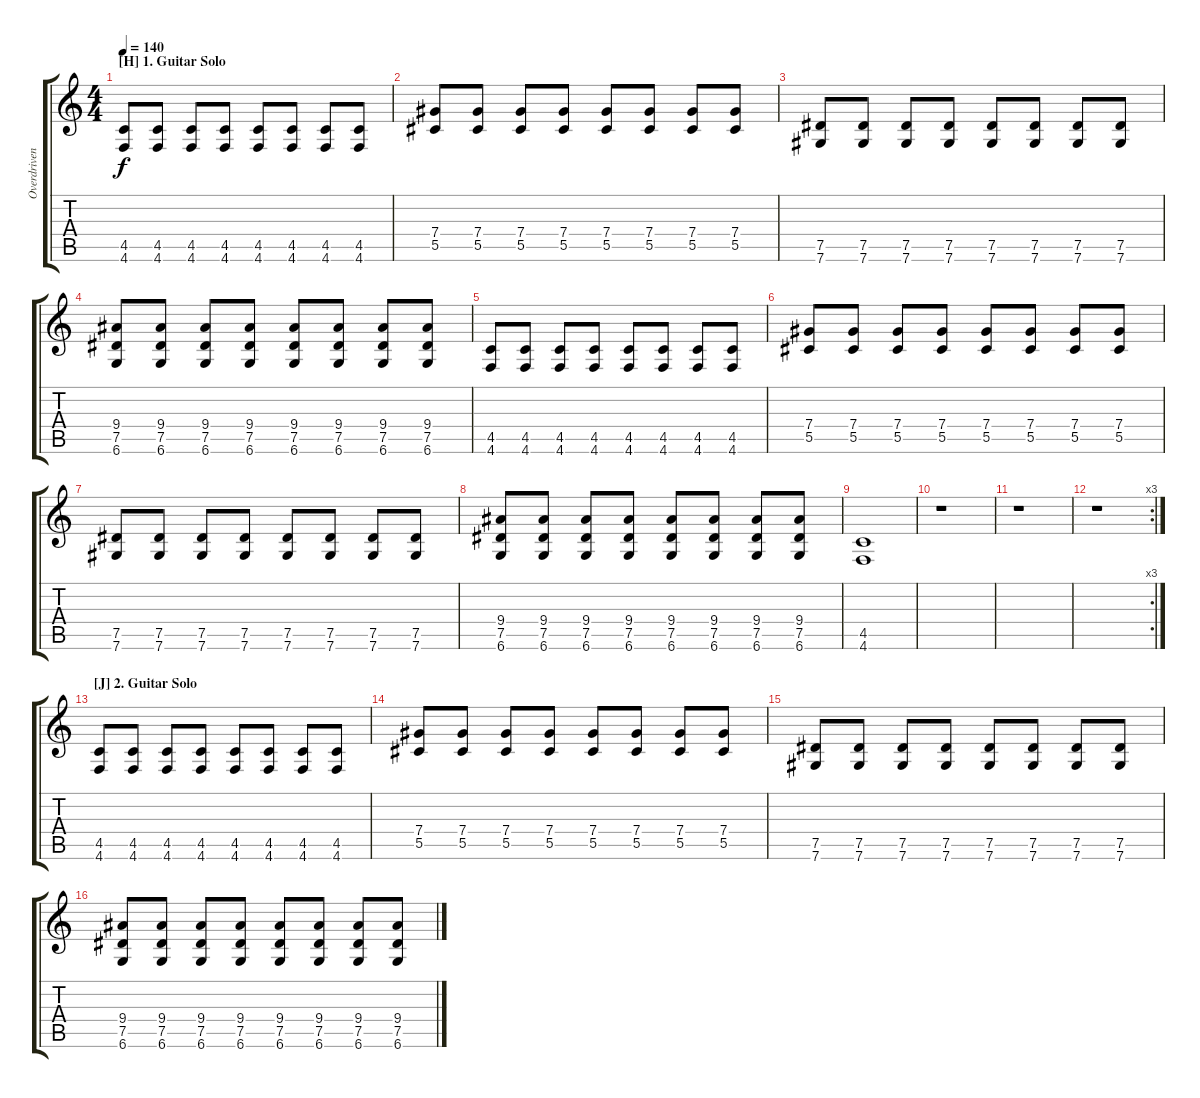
\track ("Overdriven Guitar" "Overdriven") {instrument overdrivenguitar}
\staff {score tabs}
\tuning (Eb4 Bb3 Gb3 Db3 Ab2 Db2) {hide}
\ts (4 4)
\section ("" "[H] 1. Guitar Solo")
\tempo 140
\clef g2
\ks c
(4.5 4.6).8{dy f} (4.5 4.6).8 (4.5 4.6).8 (4.5 4.6).8 (4.5 4.6).8 (4.5 4.6).8 (4.5 4.6).8 (4.5 4.6).8 |
(7.4 5.5).8 (7.4 5.5).8 (7.4 5.5).8 (7.4 5.5).8 (7.4 5.5).8 (7.4 5.5).8 (7.4 5.5).8 (7.4 5.5).8 |
(7.5 7.6).8 (7.5 7.6).8 (7.5 7.6).8 (7.5 7.6).8 (7.5 7.6).8 (7.5 7.6).8 (7.5 7.6).8 (7.5 7.6).8 |
(9.4 7.5 6.6).8 (9.4 7.5 6.6).8 (9.4 7.5 6.6).8 (9.4 7.5 6.6).8 (9.4 7.5 6.6).8 (9.4 7.5 6.6).8 (9.4 7.5 6.6).8 (9.4 7.5 6.6).8 |
(4.5 4.6).8 (4.5 4.6).8 (4.5 4.6).8 (4.5 4.6).8 (4.5 4.6).8 (4.5 4.6).8 (4.5 4.6).8 (4.5 4.6).8 |
(7.4 5.5).8 (7.4 5.5).8 (7.4 5.5).8 (7.4 5.5).8 (7.4 5.5).8 (7.4 5.5).8 (7.4 5.5).8 (7.4 5.5).8 |
(7.5 7.6).8 (7.5 7.6).8 (7.5 7.6).8 (7.5 7.6).8 (7.5 7.6).8 (7.5 7.6).8 (7.5 7.6).8 (7.5 7.6).8 |
(9.4 7.5 6.6).8 (9.4 7.5 6.6).8 (9.4 7.5 6.6).8 (9.4 7.5 6.6).8 (9.4 7.5 6.6).8 (9.4 7.5 6.6).8 (9.4 7.5 6.6).8 (9.4 7.5 6.6).8 |
(4.5 4.6).1 |
r.1 |
r.1 |
\rc 3
r.1 |
\section ("" "[J] 2. Guitar Solo")
(4.5 4.6).8 (4.5 4.6).8 (4.5 4.6).8 (4.5 4.6).8 (4.5 4.6).8 (4.5 4.6).8 (4.5 4.6).8 (4.5 4.6).8 |
(7.4 5.5).8 (7.4 5.5).8 (7.4 5.5).8 (7.4 5.5).8 (7.4 5.5).8 (7.4 5.5).8 (7.4 5.5).8 (7.4 5.5).8 |
(7.5 7.6).8 (7.5 7.6).8 (7.5 7.6).8 (7.5 7.6).8 (7.5 7.6).8 (7.5 7.6).8 (7.5 7.6).8 (7.5 7.6).8 |
(9.4 7.5 6.6).8 (9.4 7.5 6.6).8 (9.4 7.5 6.6).8 (9.4 7.5 6.6).8 (9.4 7.5 6.6).8 (9.4 7.5 6.6).8 (9.4 7.5 6.6).8 (9.4 7.5 6.6).8
